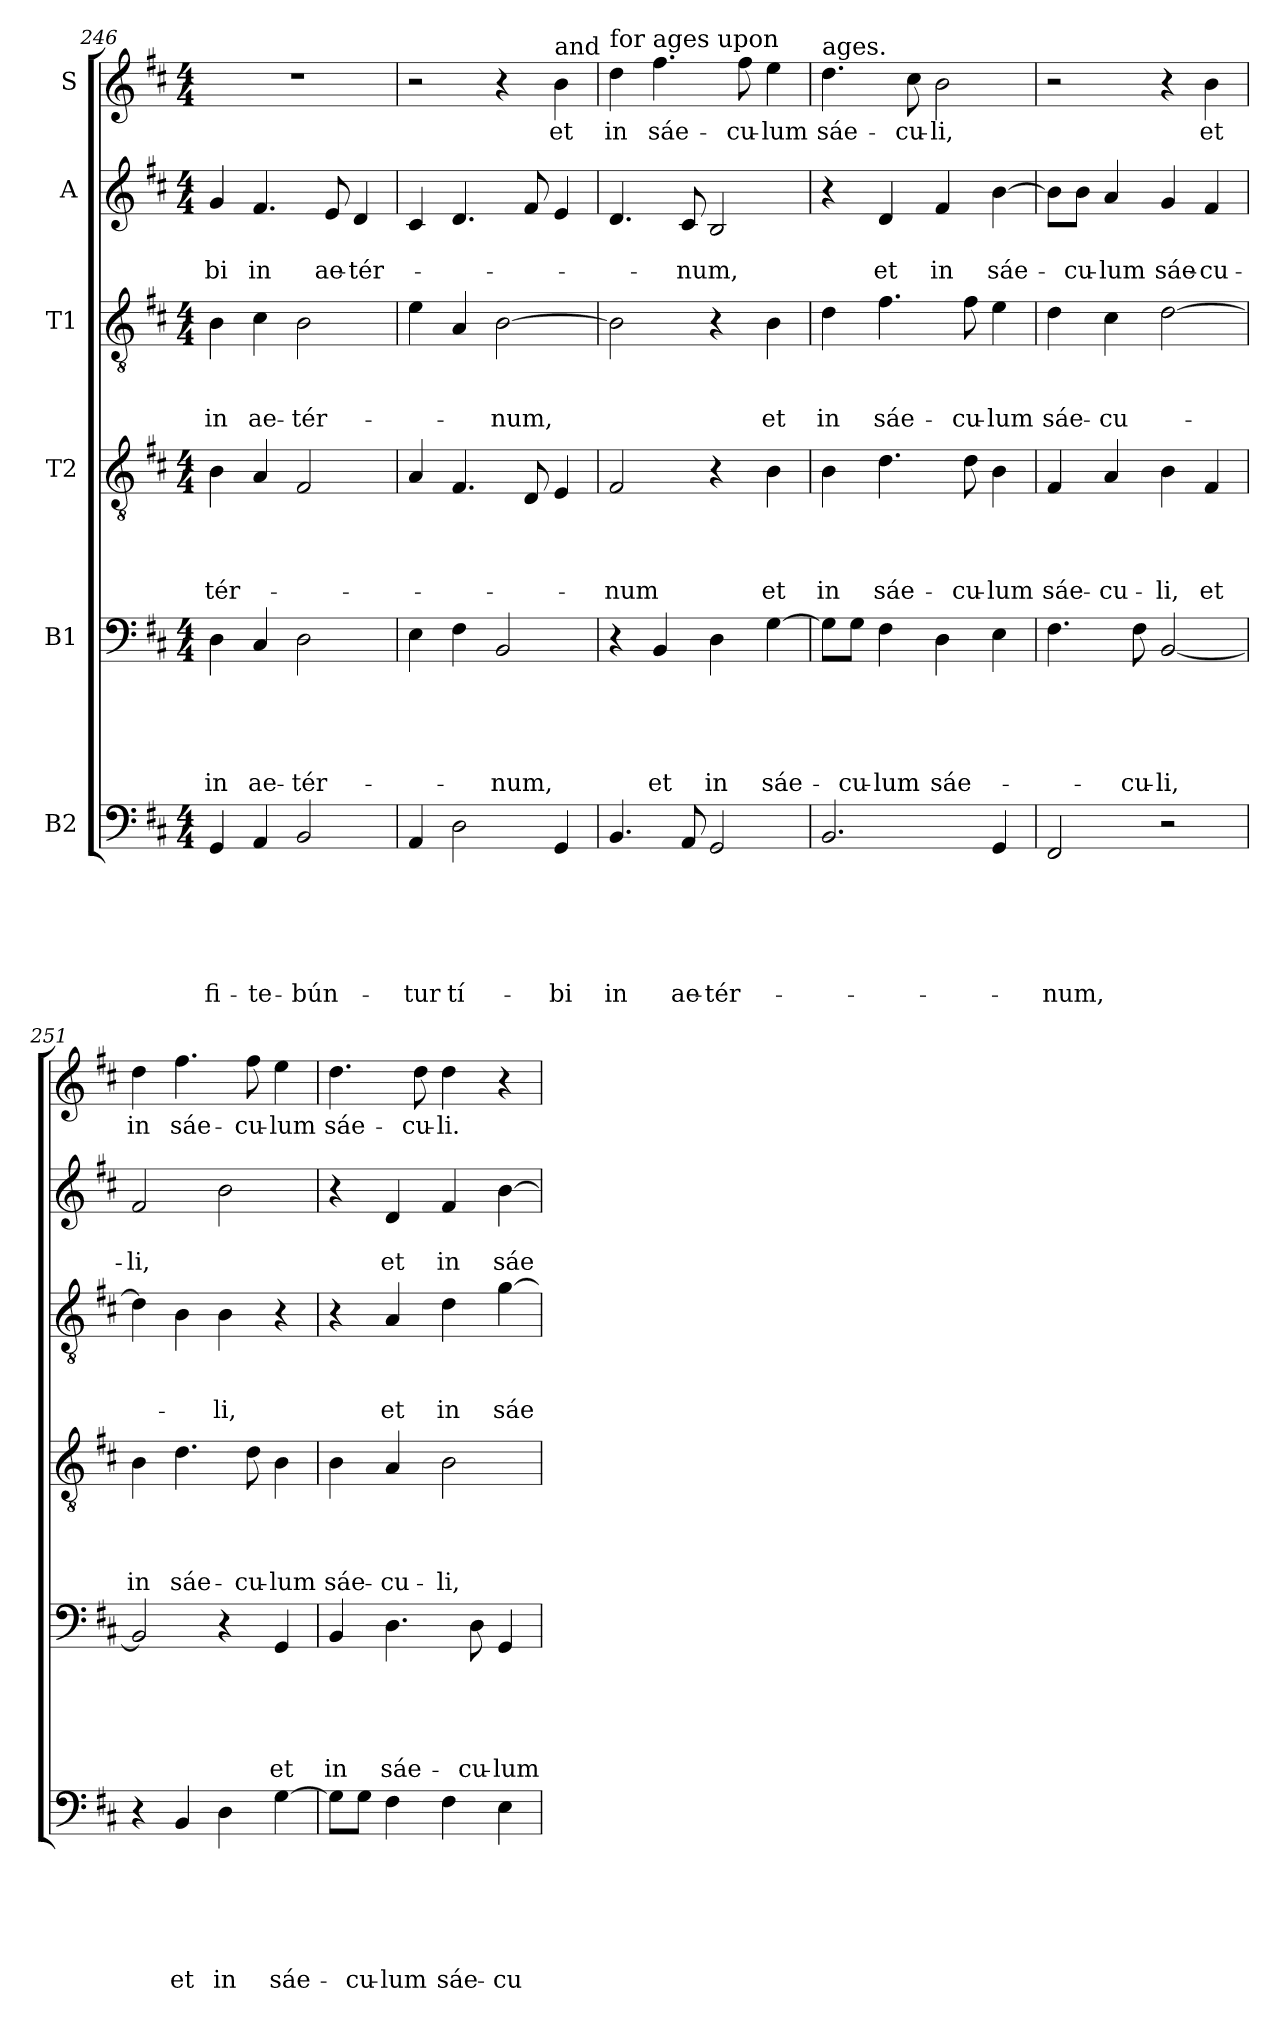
**kern	**text	**text	**text	**text	**text	**text	**kern	**text	**text	**text	**text	**text	**kern	**text	**text	**text	**text	**kern	**text	**text	**text	**kern	**text	**text	**kern	**text
*part6	*part6	*part6	*part6	*part6	*part6	*part6	*part5	*part5	*part5	*part5	*part5	*part5	*part4	*part4	*part4	*part4	*part4	*part3	*part3	*part3	*part3	*part2	*part2	*part2	*part1	*part1
*staff6	*staff6	*staff6	*staff6	*staff6	*staff6	*staff6	*staff5	*staff5	*staff5	*staff5	*staff5	*staff5	*staff4	*staff4	*staff4	*staff4	*staff4	*staff3	*staff3	*staff3	*staff3	*staff2	*staff2	*staff2	*staff1	*staff1
*I"B2	*	*	*	*	*	*	*I"B1	*	*	*	*	*	*I"T2	*	*	*	*	*I"T1	*	*	*	*I"A	*	*	*I"S	*
*clefF4	*	*	*	*	*	*	*clefF4	*	*	*	*	*	*clefGv2	*	*	*	*	*clefGv2	*	*	*	*clefG2	*	*	*clefG2	*
*k[f#c#]	*	*	*	*	*	*	*k[f#c#]	*	*	*	*	*	*k[f#c#]	*	*	*	*	*k[f#c#]	*	*	*	*k[f#c#]	*	*	*k[f#c#]	*
*D:	*	*	*	*	*	*	*D:	*	*	*	*	*	*D:	*	*	*	*	*D:	*	*	*	*D:	*	*	*D:	*
*M4/4	*	*	*	*	*	*	*M4/4	*	*	*	*	*	*M4/4	*	*	*	*	*M4/4	*	*	*	*M4/4	*	*	*M4/4	*
=246	=246	=246	=246	=246	=246	=246	=246	=246	=246	=246	=246	=246	=246	=246	=246	=246	=246	=246	=246	=246	=246	=246	=246	=246	=246	=246
!	!	!	!	!	!	!LO:LY:b	!	!	!	!	!	!LO:LY:b	!	!	!	!	!LO:LY:b	!	!	!	!LO:LY:b	!	!	!LO:LY:b	!	!
4GG/	.	.	.	.	.	-fi-	4D\	.	.	.	.	in	4B\	.	.	.	-tér-	4B\	.	.	in	4g/	.	-bi	1r	.
!	!	!	!	!	!	!LO:LY:b	!	!	!	!	!	!LO:LY:b	!	!	!	!	!	!	!	!	!LO:LY:b	!	!	!LO:LY:b	!	!
4AA/	.	.	.	.	.	-te-	4C#/	.	.	.	.	ae-	4A/	.	.	.	.	4c#\	.	.	ae-	4.f#/	.	in	.	.
!	!	!	!	!	!	!LO:LY:b	!	!	!	!	!	!LO:LY:b	!	!	!	!	!	!	!	!	!LO:LY:b	!	!	!	!	!
2BB/	.	.	.	.	.	-bún-	2D\	.	.	.	.	-tér-	2F#/	.	.	.	.	2B\	.	.	-tér-	.	.	.	.	.
!	!	!	!	!	!	!	!	!	!	!	!	!	!	!	!	!	!	!	!	!	!	!	!	!LO:LY:b	!	!
.	.	.	.	.	.	.	.	.	.	.	.	.	.	.	.	.	.	.	.	.	.	8e/	.	ae-	.	.
!	!	!	!	!	!	!	!	!	!	!	!	!	!	!	!	!	!	!	!	!	!	!	!	!LO:LY:b	!	!
.	.	.	.	.	.	.	.	.	.	.	.	.	.	.	.	.	.	.	.	.	.	4d/	.	-tér-	.	.
!!LO:PB:g=z
=247	=247	=247	=247	=247	=247	=247	=247	=247	=247	=247	=247	=247	=247	=247	=247	=247	=247	=247	=247	=247	=247	=247	=247	=247	=247	=247
!	!	!	!	!	!	!LO:LY:b	!	!	!	!	!	!	!	!	!	!	!	!	!	!	!	!	!	!	!	!
4AA/	.	.	.	.	.	-tur	4E\	.	.	.	.	.	4A/	.	.	.	.	4e\	.	.	.	4c#/	.	.	2r	.
!	!	!	!	!	!	!LO:LY:b	!	!	!	!	!	!	!	!	!	!	!	!	!	!	!	!	!	!	!	!
2D\	.	.	.	.	.	tí-	4F#\	.	.	.	.	.	4.F#/	.	.	.	.	4A/	.	.	.	4.d/	.	.	.	.
!	!	!	!	!	!	!	!	!	!	!	!	!LO:LY:b	!	!	!	!	!	!	!	!	!LO:LY:b	!	!	!	!	!
.	.	.	.	.	.	.	2BB/	.	.	.	.	-num,	.	.	.	.	.	[2B\	.	.	-num,	.	.	.	4r	.
.	.	.	.	.	.	.	.	.	.	.	.	.	8D/	.	.	.	.	.	.	.	.	8f#/	.	.	.	.
!	!	!	!	!	!	!	!	!	!	!	!	!	!	!	!	!	!	!	!	!	!	!	!	!	!LO:TX:a:t=and	!
!	!	!	!	!	!	!LO:LY:b	!	!	!	!	!	!	!	!	!	!	!	!	!	!	!	!	!	!	!	!LO:LY:b
4GG/	.	.	.	.	.	-bi	.	.	.	.	.	.	4E/	.	.	.	.	.	.	.	.	4e/	.	.	4b\	et
=248	=248	=248	=248	=248	=248	=248	=248	=248	=248	=248	=248	=248	=248	=248	=248	=248	=248	=248	=248	=248	=248	=248	=248	=248	=248	=248
!	!	!	!	!	!	!	!	!	!	!	!	!	!	!	!	!	!	!	!	!	!	!	!	!	!LO:TX:a:t=for ages upon	!
!	!	!	!	!	!	!LO:LY:b	!	!	!	!	!	!	!	!	!	!	!LO:LY:b	!	!	!	!	!	!	!	!	!LO:LY:b
4.BB/	.	.	.	.	.	in	4r	.	.	.	.	.	2F#/	.	.	.	-num	2B\]	.	.	.	4.d/	.	.	4dd\	in
!	!	!	!	!	!	!	!	!	!	!	!	!LO:LY:b	!	!	!	!	!	!	!	!	!	!	!	!	!	!LO:LY:b
.	.	.	.	.	.	.	4BB/	.	.	.	.	et	.	.	.	.	.	.	.	.	.	.	.	.	4.ff#\	sáe-
!	!	!	!	!	!	!LO:LY:b	!	!	!	!	!	!	!	!	!	!	!	!	!	!	!	!	!	!LO:LY:b	!	!
8AA/	.	.	.	.	.	ae-	.	.	.	.	.	.	.	.	.	.	.	.	.	.	.	8c#/	.	-num,	.	.
!	!	!	!	!	!	!LO:LY:b	!	!	!	!	!	!LO:LY:b	!	!	!	!	!	!	!	!	!	!	!	!	!	!
2GG/	.	.	.	.	.	-tér-	4D\	.	.	.	.	in	4r	.	.	.	.	4r	.	.	.	2B/	.	.	.	.
!	!	!	!	!	!	!	!	!	!	!	!	!	!	!	!	!	!	!	!	!	!	!	!	!	!	!LO:LY:b
.	.	.	.	.	.	.	.	.	.	.	.	.	.	.	.	.	.	.	.	.	.	.	.	.	8ff#\	-cu-
!	!	!	!	!	!	!	!	!	!	!	!	!LO:LY:b	!	!	!	!	!LO:LY:b	!	!	!	!LO:LY:b	!	!	!	!	!LO:LY:b
.	.	.	.	.	.	.	[4G\	.	.	.	.	sáe-	4B\	.	.	.	et	4B\	.	.	et	.	.	.	4ee\	-lum
=249	=249	=249	=249	=249	=249	=249	=249	=249	=249	=249	=249	=249	=249	=249	=249	=249	=249	=249	=249	=249	=249	=249	=249	=249	=249	=249
!	!	!	!	!	!	!	!	!	!	!	!	!	!	!	!	!	!	!	!	!	!	!	!	!	!LO:TX:a:t=ages.	!
!	!	!	!	!	!	!	!	!	!	!	!	!	!	!	!	!	!LO:LY:b	!	!	!	!LO:LY:b	!	!	!	!	!LO:LY:b
2.BB/	.	.	.	.	.	.	8G\L]	.	.	.	.	.	4B\	.	.	.	in	4d\	.	.	in	4r	.	.	4.dd\	sáe-
!	!	!	!	!	!	!	!	!	!	!	!	!LO:LY:b	!	!	!	!	!	!	!	!	!	!	!	!	!	!
.	.	.	.	.	.	.	8G\J	.	.	.	.	-cu-	.	.	.	.	.	.	.	.	.	.	.	.	.	.
!	!	!	!	!	!	!	!	!	!	!	!	!LO:LY:b	!	!	!	!	!LO:LY:b	!	!	!	!LO:LY:b	!	!	!LO:LY:b	!	!
.	.	.	.	.	.	.	4F#\	.	.	.	.	-lum	4.d\	.	.	.	sáe-	4.f#\	.	.	sáe-	4d/	.	et	.	.
!	!	!	!	!	!	!	!	!	!	!	!	!	!	!	!	!	!	!	!	!	!	!	!	!	!	!LO:LY:b
.	.	.	.	.	.	.	.	.	.	.	.	.	.	.	.	.	.	.	.	.	.	.	.	.	8cc#\	-cu-
!	!	!	!	!	!	!	!	!	!	!	!	!LO:LY:b	!	!	!	!	!	!	!	!	!	!	!	!LO:LY:b	!	!LO:LY:b
.	.	.	.	.	.	.	4D\	.	.	.	.	sáe-	.	.	.	.	.	.	.	.	.	4f#/	.	in	2b\	-li,
!	!	!	!	!	!	!	!	!	!	!	!	!	!	!	!	!	!LO:LY:b	!	!	!	!LO:LY:b	!	!	!	!	!
.	.	.	.	.	.	.	.	.	.	.	.	.	8d\	.	.	.	-cu-	8f#\	.	.	-cu-	.	.	.	.	.
!	!	!	!	!	!	!	!	!	!	!	!	!	!	!	!	!	!LO:LY:b	!	!	!	!LO:LY:b	!	!	!LO:LY:b	!	!
4GG/	.	.	.	.	.	.	4E\	.	.	.	.	.	4B\	.	.	.	-lum	4e\	.	.	-lum	[4b\	.	sáe-	.	.
=250	=250	=250	=250	=250	=250	=250	=250	=250	=250	=250	=250	=250	=250	=250	=250	=250	=250	=250	=250	=250	=250	=250	=250	=250	=250	=250
!	!	!	!	!	!	!LO:LY:b	!	!	!	!	!	!	!	!	!	!	!LO:LY:b	!	!	!	!LO:LY:b	!	!	!	!	!
2FF#/	.	.	.	.	.	-num,	4.F#\	.	.	.	.	.	4F#/	.	.	.	sáe-	4d\	.	.	sáe-	8b\L]	.	.	2r	.
!	!	!	!	!	!	!	!	!	!	!	!	!	!	!	!	!	!	!	!	!	!	!	!	!LO:LY:b	!	!
.	.	.	.	.	.	.	.	.	.	.	.	.	.	.	.	.	.	.	.	.	.	8b\J	.	-cu-	.	.
!	!	!	!	!	!	!	!	!	!	!	!	!	!	!	!	!	!LO:LY:b	!	!	!	!LO:LY:b	!	!	!LO:LY:b	!	!
.	.	.	.	.	.	.	.	.	.	.	.	.	4A/	.	.	.	-cu-	4c#\	.	.	-cu-	4a/	.	-lum	.	.
!	!	!	!	!	!	!	!	!	!	!	!	!LO:LY:b	!	!	!	!	!	!	!	!	!	!	!	!	!	!
.	.	.	.	.	.	.	8F#\	.	.	.	.	-cu-	.	.	.	.	.	.	.	.	.	.	.	.	.	.
!	!	!	!	!	!	!	!	!	!	!	!	!LO:LY:b	!	!	!	!	!LO:LY:b	!	!	!	!	!	!	!LO:LY:b	!	!
2r	.	.	.	.	.	.	[2BB/	.	.	.	.	-li,	4B\	.	.	.	-li,	[2d\	.	.	.	4g/	.	sáe-	4r	.
!	!	!	!	!	!	!	!	!	!	!	!	!	!	!	!	!	!LO:LY:b	!	!	!	!	!	!	!LO:LY:b	!	!LO:LY:b
.	.	.	.	.	.	.	.	.	.	.	.	.	4F#/	.	.	.	et	.	.	.	.	4f#/	.	-cu-	4b\	et
=251	=251	=251	=251	=251	=251	=251	=251	=251	=251	=251	=251	=251	=251	=251	=251	=251	=251	=251	=251	=251	=251	=251	=251	=251	=251	=251
!	!	!	!	!	!	!	!	!	!	!	!	!	!	!	!	!	!LO:LY:b	!	!	!	!	!	!	!LO:LY:b	!	!LO:LY:b
4r	.	.	.	.	.	.	2BB/]	.	.	.	.	.	4B\	.	.	.	in	4d\]	.	.	.	2f#/	.	-li,	4dd\	in
!	!	!	!	!	!	!LO:LY:b	!	!	!	!	!	!	!	!	!	!	!LO:LY:b	!	!	!	!	!	!	!	!	!LO:LY:b
4BB/	.	.	.	.	.	et	.	.	.	.	.	.	4.d\	.	.	.	sáe-	4B\	.	.	.	.	.	.	4.ff#\	sáe-
!	!	!	!	!	!	!LO:LY:b	!	!	!	!	!	!	!	!	!	!	!	!	!	!	!LO:LY:b	!	!	!	!	!
4D\	.	.	.	.	.	in	4r	.	.	.	.	.	.	.	.	.	.	4B\	.	.	-li,	2b\	.	.	.	.
!	!	!	!	!	!	!	!	!	!	!	!	!	!	!	!	!	!LO:LY:b	!	!	!	!	!	!	!	!	!LO:LY:b
.	.	.	.	.	.	.	.	.	.	.	.	.	8d\	.	.	.	-cu-	.	.	.	.	.	.	.	8ff#\	-cu-
!	!	!	!	!	!	!LO:LY:b	!	!	!	!	!	!LO:LY:b	!	!	!	!	!LO:LY:b	!	!	!	!	!	!	!	!	!LO:LY:b
[4G\	.	.	.	.	.	sáe-	4GG/	.	.	.	.	et	4B\	.	.	.	-lum	4r	.	.	.	.	.	.	4ee\	-lum
!!LO:PB:g=z
=252	=252	=252	=252	=252	=252	=252	=252	=252	=252	=252	=252	=252	=252	=252	=252	=252	=252	=252	=252	=252	=252	=252	=252	=252	=252	=252
!	!	!	!	!	!	!	!	!	!	!	!	!LO:LY:b	!	!	!	!	!LO:LY:b	!	!	!	!	!	!	!	!	!LO:LY:b
8G\L]	.	.	.	.	.	.	4BB/	.	.	.	.	in	4B\	.	.	.	sáe-	4r	.	.	.	4r	.	.	4.dd\	sáe-
!	!	!	!	!	!	!LO:LY:b	!	!	!	!	!	!	!	!	!	!	!	!	!	!	!	!	!	!	!	!
8G\J	.	.	.	.	.	-cu-	.	.	.	.	.	.	.	.	.	.	.	.	.	.	.	.	.	.	.	.
!	!	!	!	!	!	!LO:LY:b	!	!	!	!	!	!LO:LY:b	!	!	!	!	!LO:LY:b	!	!	!	!LO:LY:b	!	!	!LO:LY:b	!	!
4F#\	.	.	.	.	.	-lum	4.D\	.	.	.	.	sáe-	4A/	.	.	.	-cu-	4A/	.	.	et	4d/	.	et	.	.
!	!	!	!	!	!	!	!	!	!	!	!	!	!	!	!	!	!	!	!	!	!	!	!	!	!	!LO:LY:b
.	.	.	.	.	.	.	.	.	.	.	.	.	.	.	.	.	.	.	.	.	.	.	.	.	8dd\	-cu-
!	!	!	!	!	!	!LO:LY:b	!	!	!	!	!	!	!	!	!	!	!LO:LY:b	!	!	!	!LO:LY:b	!	!	!LO:LY:b	!	!LO:LY:b
4F#\	.	.	.	.	.	sáe-	.	.	.	.	.	.	2B\	.	.	.	-li,	4d\	.	.	in	4f#/	.	in	4dd\	-li.
!	!	!	!	!	!	!	!	!	!	!	!	!LO:LY:b	!	!	!	!	!	!	!	!	!	!	!	!	!	!
.	.	.	.	.	.	.	8D\	.	.	.	.	-cu-	.	.	.	.	.	.	.	.	.	.	.	.	.	.
!	!	!	!	!	!	!LO:LY:b	!	!	!	!	!	!LO:LY:b	!	!	!	!	!	!	!	!	!LO:LY:b	!	!	!LO:LY:b	!	!
4E\	.	.	.	.	.	-cu-	4GG/	.	.	.	.	-lum	.	.	.	.	.	[4g\	.	.	sáe-	[4b\	.	sáe-	4r	.
=	=	=	=	=	=	=	=	=	=	=	=	=	=	=	=	=	=	=	=	=	=	=	=	=	=	=
*-	*-	*-	*-	*-	*-	*-	*-	*-	*-	*-	*-	*-	*-	*-	*-	*-	*-	*-	*-	*-	*-	*-	*-	*-	*-	*-
